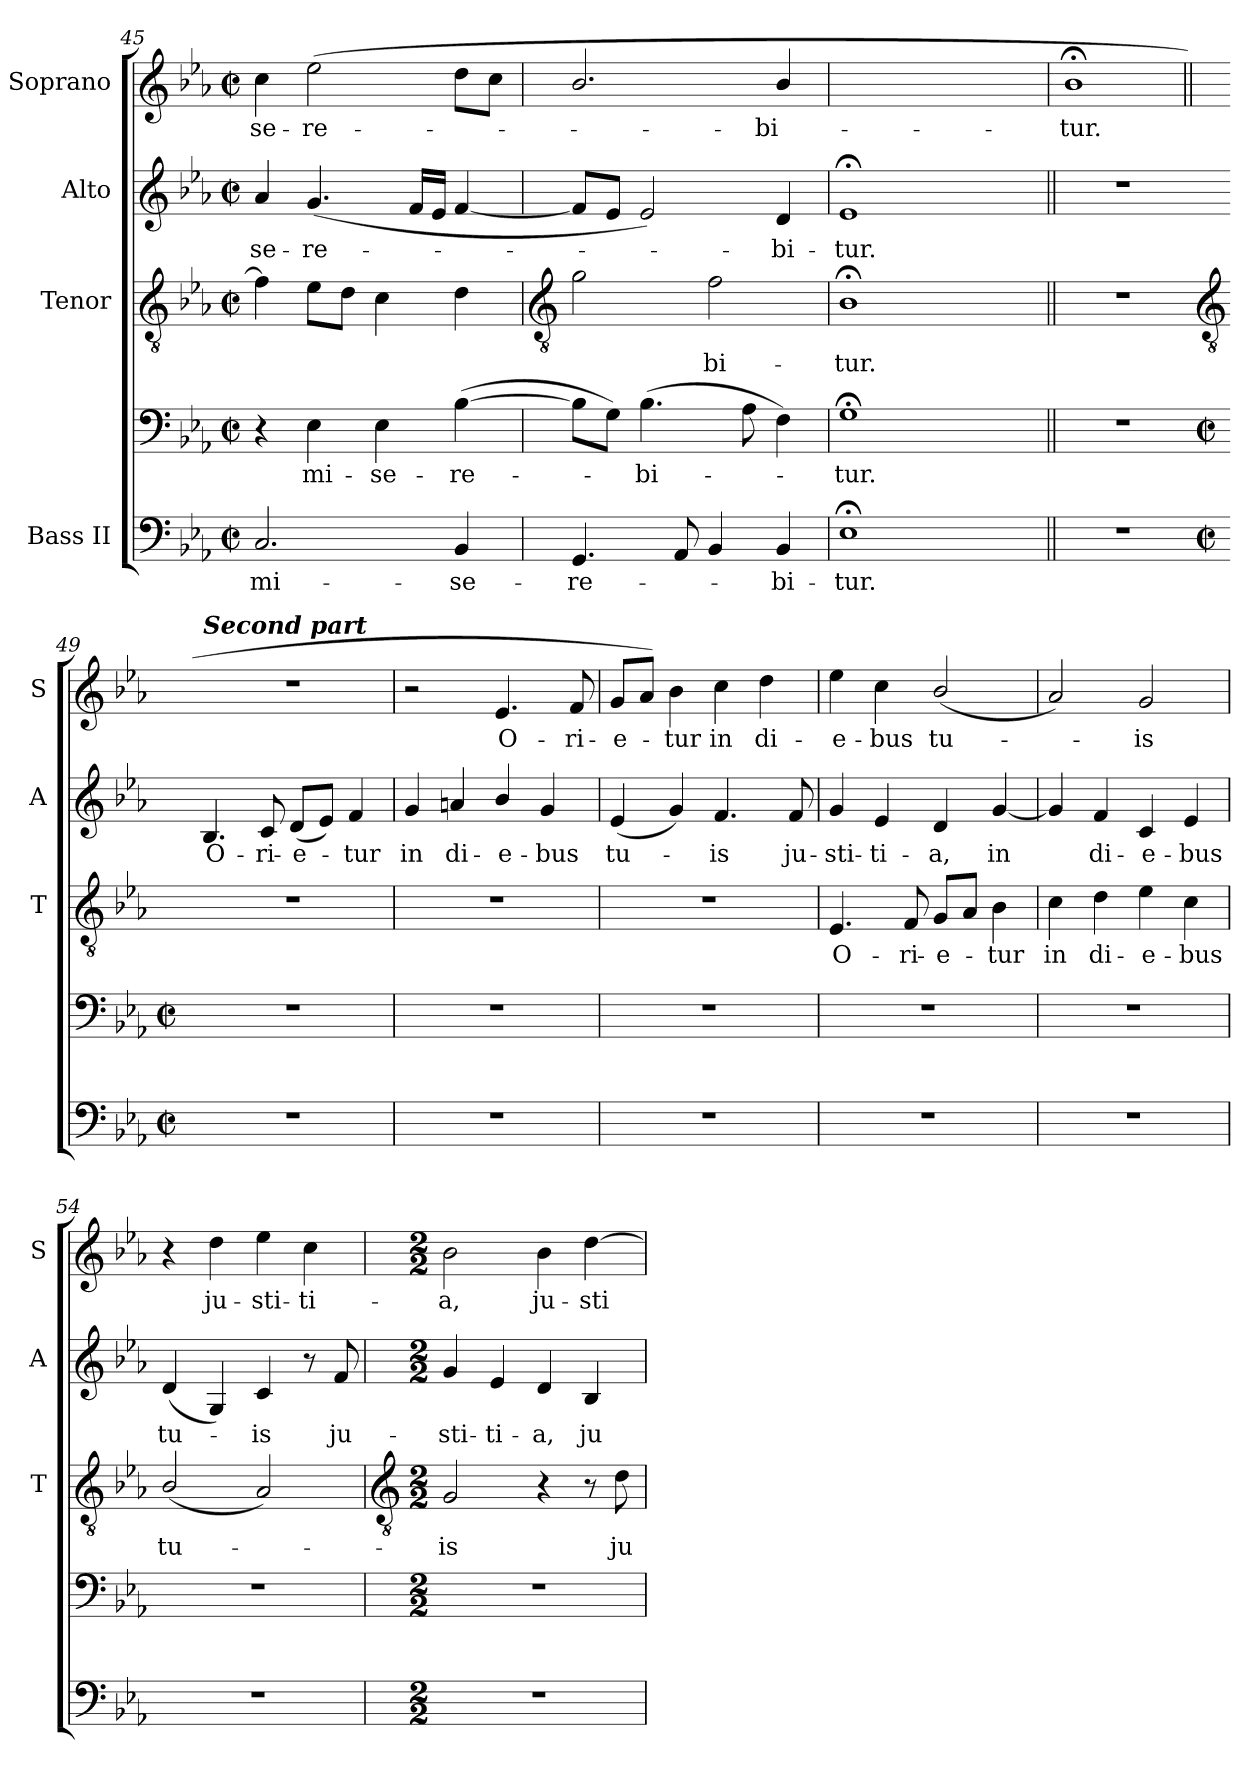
**kern	**text	**kern	**text	**kern	**text	**kern	**text	**kern	**text
*part4	*part4	*part4	*part4	*part3	*part3	*part2	*part2	*part1	*part1
*staff5	*staff5	*staff4	*staff4	*staff3	*staff3	*staff2	*staff2	*staff1	*staff1
*I"Bass II	*	*	*	*I"Tenor	*	*I"Alto	*	*I"Soprano	*
*	*	*	*	*I'T	*	*I'A	*	*I'S	*
*clefF4	*	*clefF4	*	*clefGv2	*	*clefG2	*	*clefG2	*
*k[b-e-a-]	*	*k[b-e-a-]	*	*k[b-e-a-]	*	*k[b-e-a-]	*	*k[b-e-a-]	*
*E-:	*	*E-:	*	*E-:	*	*E-:	*	*E-:	*
*M2/2	*	*M2/2	*	*M2/2	*	*M2/2	*	*M2/2	*
*met(c|)	*	*met(c|)	*	*met(c|)	*	*met(c|)	*	*met(c|)	*
=45	=45	=45	=45	=45	=45	=45	=45	=45	=45
!	!LO:LY:b	!	!	!	!	!	!LO:LY:b	!	!LO:LY:b
2.C	mi-	4r	.	4f]	.	4a-	-se-	4cc	-se-
!	!	!	!LO:LY:b	!	!	!	!LO:LY:b	!	!LO:LY:b
.	.	4E-	mi-	8e-L	.	(<4.g	-re-	(<2ee-	-re-
.	.	.	.	8dJ	.	.	.	.	.
!	!	!	!LO:LY:b	!	!	!	!	!	!
.	.	4E-	-se-	4c	.	.	.	.	.
.	.	.	.	.	.	16fLL	.	.	.
.	.	.	.	.	.	16e-JJ	.	.	.
!	!LO:LY:b	!	!LO:LY:b	!	!	!	!	!	!
4BB-	-se-	(>[4B-	-re-	4d	.	[4f	.	8ddL	.
.	.	.	.	.	.	.	.	8ccJ	.
!!LO:LB:g=z
=46	=46	=46	=46	=46	=46	=46	=46	=46	=46
*	*	*	*	*clefGv2	*	*	*	*	*
!	!LO:LY:b	!	!	!	!	!	!	!	!
4.GG	re-	8B-L]	.	2g	.	8fL]	.	2.b-/	.
.	.	8GJ)	.	.	.	8e-J	.	.	.
!	!	!	!LO:LY:b	!	!	!	!	!	!
.	.	(>4.B-	-bi-	.	.	2e-)	.	.	.
8AA-	.	.	.	.	.	.	.	.	.
!	!	!	!	!	!LO:LY:b	!	!	!	!
4BB-	.	.	.	2f	bi-	.	.	.	.
.	.	8A-	.	.	.	.	.	.	.
!	!LO:LY:b	!	!	!	!	!	!LO:LY:b	!	!LO:LY:b
4BB-	bi-	4F)	.	.	.	4d	bi-	4b-/	bi-
=47	=47	=47	=47	=47	=47	=47	=47	=47	=47
!	!LO:LY:b	!	!LO:LY:b	!	!LO:LY:b	!	!LO:LY:b	!	!
1E-;<	tur.	1G;<	-tur.	1B-;<	-tur.	1e-;<	-tur.	4ryy	.
.	.	.	.	.	.	.	.	4ryy	.
.	.	.	.	.	.	.	.	4ryy	.
.	.	.	.	.	.	.	.	4ryy	.
=48||	=48	=48||	=48	=48||	=48	=48||	=48	=48	=48
!	!	!	!	!	!	!	!	!	!LO:LY:b
1r	.	1r	.	1r	.	1r	.	1b-;<	-tur.
!!LO:LB:g=z
=49	=49||	=49	=49||	=49	=49||	=49	=49||	=49||	=49||
*	*	*	*	*clefGv2	*	*	*	*	*
*M2/2	*	*M2/2	*	*	*	*	*	*	*
*met(c|)	*	*met(c|)	*	*	*	*	*	*	*
!	!	!	!	!	!	!	!	!LO:TX:a:Bi:t=Second part	!
!	!	!	!	!	!	!	!LO:LY:b	!	!
1r	.	1r	.	1r	.	4.B-	O-	1r	.
!	!	!	!	!	!	!	!LO:LY:b	!	!
.	.	.	.	.	.	8c	-ri-	.	.
!	!	!	!	!	!	!	!LO:LY:b	!	!
.	.	.	.	.	.	(<8dL	-e-	.	.
.	.	.	.	.	.	8e-J)	.	.	.
!	!	!	!	!	!	!	!LO:LY:b	!	!
.	.	.	.	.	.	4f	tur	.	.
=50	=50	=50	=50	=50	=50	=50	=50	=50	=50
!	!	!	!	!	!	!	!LO:LY:b	!	!
1r	.	1r	.	1r	.	4g	in	2r	.
!	!	!	!	!	!	!	!LO:LY:b	!	!
.	.	.	.	.	.	4an	di-	.	.
!	!	!	!	!	!	!	!LO:LY:b	!	!LO:LY:b
.	.	.	.	.	.	4b-/	-e-	4.e-	O-
!	!	!	!	!	!	!	!LO:LY:b	!	!
.	.	.	.	.	.	4g	-bus	.	.
!	!	!	!	!	!	!	!	!	!LO:LY:b
.	.	.	.	.	.	.	.	8f	-ri-
=51	=51	=51	=51	=51	=51	=51	=51	=51	=51
!	!	!	!	!	!	!	!LO:LY:b	!	!LO:LY:b
1r	.	1r	.	1r	.	(<4e-	tu-	8gL	-e-
.	.	.	.	.	.	.	.	8a-J)	.
!	!	!	!	!	!	!	!	!	!LO:LY:b
.	.	.	.	.	.	4g)	.	4b-	tur
!	!	!	!	!	!	!	!LO:LY:b	!	!LO:LY:b
.	.	.	.	.	.	4.f	is	4cc	in
!	!	!	!	!	!	!	!	!	!LO:LY:b
.	.	.	.	.	.	.	.	4dd	di-
!	!	!	!	!	!	!	!LO:LY:b	!	!
.	.	.	.	.	.	8f	ju-	.	.
=52	=52	=52	=52	=52	=52	=52	=52	=52	=52
!	!	!	!	!	!LO:LY:b	!	!LO:LY:b	!	!LO:LY:b
1r	.	1r	.	4.E-	O-	4g	-sti-	4ee-	-e-
!	!	!	!	!	!	!	!LO:LY:b	!	!LO:LY:b
.	.	.	.	.	.	4e-	-ti-	4cc	-bus
!	!	!	!	!	!LO:LY:b	!	!	!	!
.	.	.	.	8F	-ri-	.	.	.	.
!	!	!	!	!	!LO:LY:b	!	!LO:LY:b	!	!LO:LY:b
.	.	.	.	8GL	-e-	4d	-a,	(<2b-/	tu-
.	.	.	.	8A-J	.	.	.	.	.
!	!	!	!	!	!LO:LY:b	!	!LO:LY:b	!	!
.	.	.	.	4B-	tur	[4g	in	.	.
=53	=53	=53	=53	=53	=53	=53	=53	=53	=53
!	!	!	!	!	!LO:LY:b	!	!	!	!
1r	.	1r	.	4c	in	4g]	.	2a-)	.
!	!	!	!	!	!LO:LY:b	!	!LO:LY:b	!	!
.	.	.	.	4d	di-	4f	di-	.	.
!	!	!	!	!	!LO:LY:b	!	!LO:LY:b	!	!LO:LY:b
.	.	.	.	4e-	-e-	4c	-e-	2g	is
!	!	!	!	!	!LO:LY:b	!	!LO:LY:b	!	!
.	.	.	.	4c	-bus	4e-	-bus	.	.
=54	=54	=54	=54	=54	=54	=54	=54	=54	=54
!	!	!	!	!	!LO:LY:b	!	!LO:LY:b	!	!
1r	.	1r	.	(<2B-/	tu-	(<4d	tu-	4r	.
!	!	!	!	!	!	!	!	!	!LO:LY:b
.	.	.	.	.	.	4G)	.	4dd	ju-
!	!	!	!	!	!	!	!LO:LY:b	!	!LO:LY:b
.	.	.	.	2A-)	.	4c	is	4ee-	-sti-
!	!	!	!	!	!	!	!	!	!LO:LY:b
.	.	.	.	.	.	8r	.	4cc	-ti-
!	!	!	!	!	!	!	!LO:LY:b	!	!
.	.	.	.	.	.	8f	ju-	.	.
!!LO:LB:g=z
=55	=55	=55	=55	=55	=55	=55	=55	=55	=55
*	*	*	*	*clefGv2	*	*	*	*	*
*M2/2	*	*M2/2	*	*M2/2	*	*M2/2	*	*M2/2	*
!	!	!	!	!	!LO:LY:b	!	!LO:LY:b	!	!LO:LY:b
1r	.	1r	.	2G	is	4g	-sti-	2b-	-a,
!	!	!	!	!	!	!	!LO:LY:b	!	!
.	.	.	.	.	.	4e-	-ti-	.	.
!	!	!	!	!	!	!	!LO:LY:b	!	!LO:LY:b
.	.	.	.	4r	.	4d	-a,	4b-	ju-
!	!	!	!	!	!	!	!LO:LY:b	!	!LO:LY:b
.	.	.	.	8r	.	4B-	ju-	[4dd	-sti-
!	!	!	!	!	!LO:LY:b	!	!	!	!
.	.	.	.	8d	ju-	.	.	.	.
=	=	=	=	=	=	=	=	=	=
*-	*-	*-	*-	*-	*-	*-	*-	*-	*-
